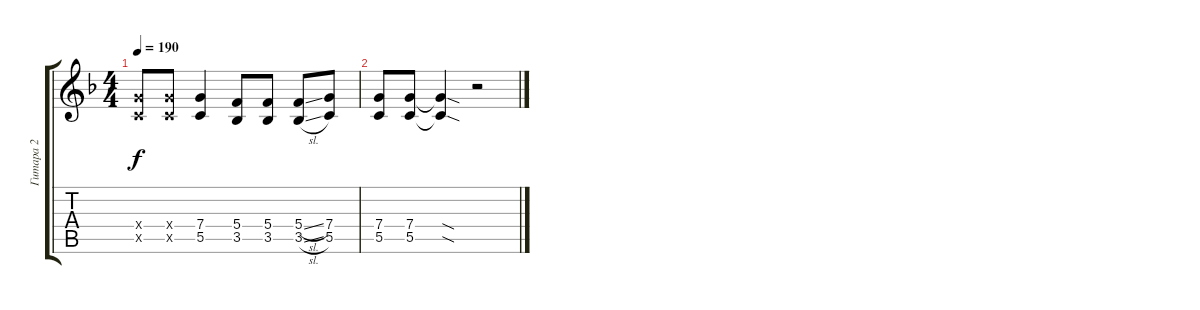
\track ("Гитара 2" "Гитара 2") {instrument distortionguitar}
\staff {score tabs}
\tuning (D4 A3 F3 C3 G2 D2) {hide}
\ts (4 4)
\tempo 190
\clef g2
\ks dminor
(7.4{x} 5.5{x}).8{dy f} (7.4{x} 5.5{x}).8 (7.4 5.5).4 (5.4 3.5).8 (5.4 3.5).8 (5.4{sl} 3.5{sl}).8 (7.4 5.5).8 |
(7.4 5.5).8 (7.4 5.5).8 (7.4{sod t} 5.5{sod t}).4 r.2
